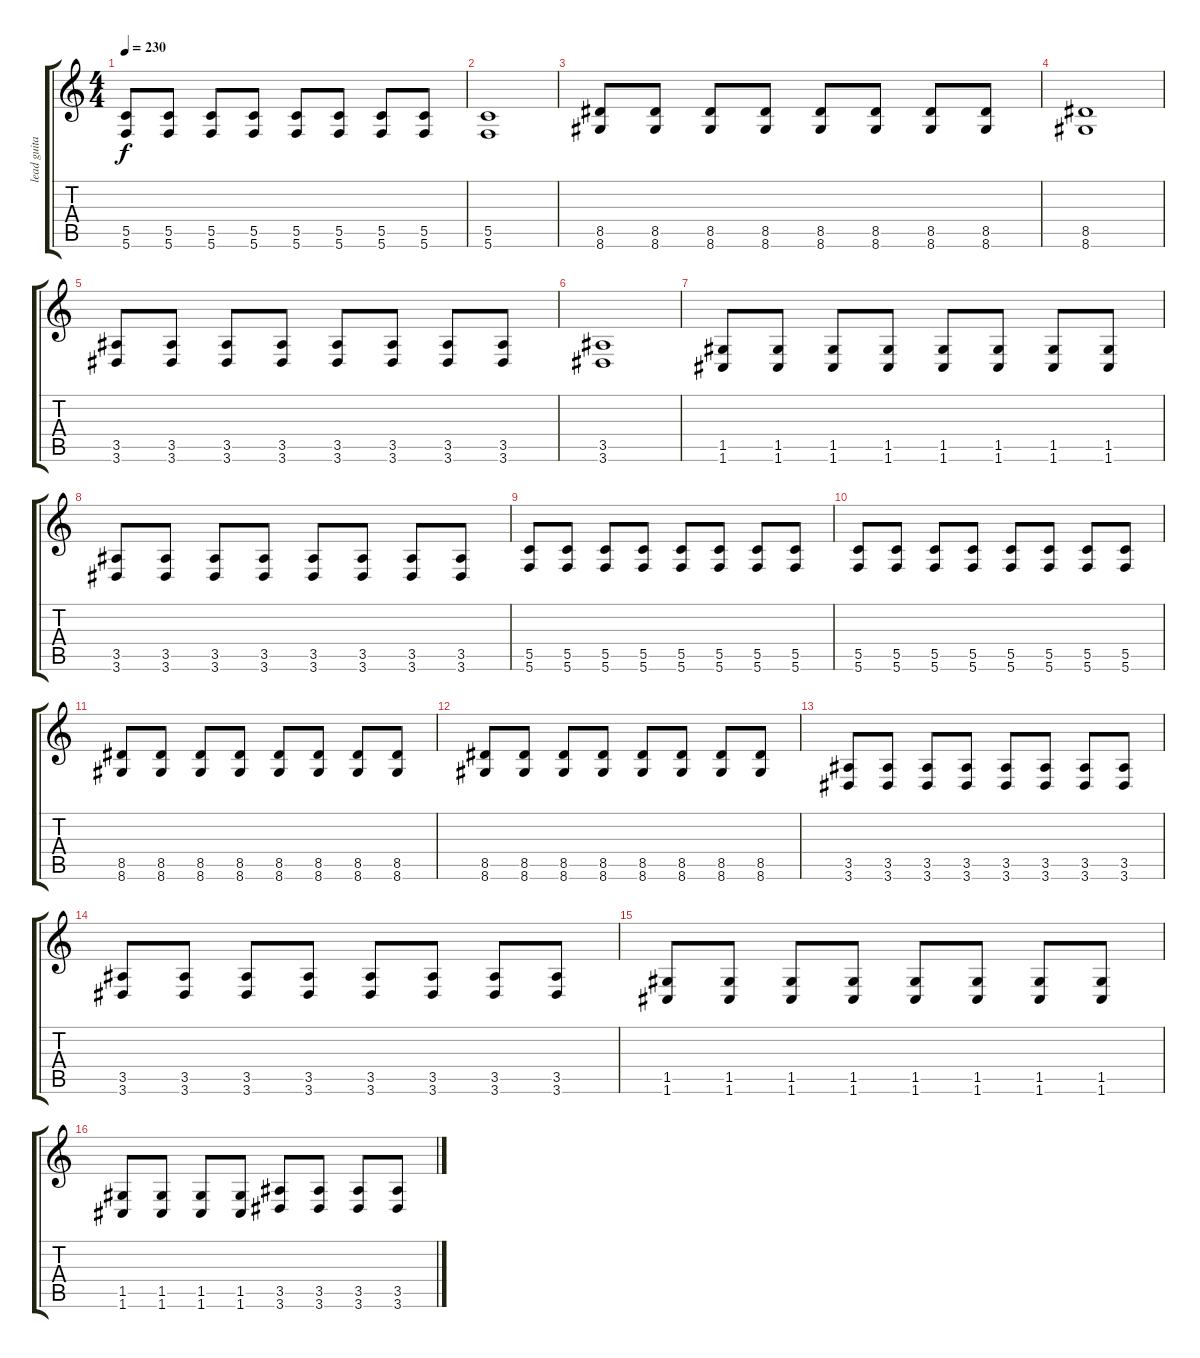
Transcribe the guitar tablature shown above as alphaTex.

\track ("lead guitar" "lead guita") {instrument distortionguitar}
\staff {score tabs}
\tuning (D4 A3 F3 C3 G2 C2) {hide}
\ts (4 4)
\tempo 230
\clef g2
\ks c
(5.5 5.6).8{dy f} (5.5 5.6).8 (5.5 5.6).8 (5.5 5.6).8 (5.5 5.6).8 (5.5 5.6).8 (5.5 5.6).8 (5.5 5.6).8 |
(5.5 5.6).1 |
(8.5 8.6).8 (8.5 8.6).8 (8.5 8.6).8 (8.5 8.6).8 (8.5 8.6).8 (8.5 8.6).8 (8.5 8.6).8 (8.5 8.6).8 |
(8.5 8.6).1 |
(3.5 3.6).8 (3.5 3.6).8 (3.5 3.6).8 (3.5 3.6).8 (3.5 3.6).8 (3.5 3.6).8 (3.5 3.6).8 (3.5 3.6).8 |
(3.5 3.6).1 |
(1.5 1.6).8 (1.5 1.6).8 (1.5 1.6).8 (1.5 1.6).8 (1.5 1.6).8 (1.5 1.6).8 (1.5 1.6).8 (1.5 1.6).8 |
(3.5 3.6).8 (3.5 3.6).8 (3.5 3.6).8 (3.5 3.6).8 (3.5 3.6).8 (3.5 3.6).8 (3.5 3.6).8 (3.5 3.6).8 |
(5.5 5.6).8 (5.5 5.6).8 (5.5 5.6).8 (5.5 5.6).8 (5.5 5.6).8 (5.5 5.6).8 (5.5 5.6).8 (5.5 5.6).8 |
(5.5 5.6).8 (5.5 5.6).8 (5.5 5.6).8 (5.5 5.6).8 (5.5 5.6).8 (5.5 5.6).8 (5.5 5.6).8 (5.5 5.6).8 |
(8.5 8.6).8 (8.5 8.6).8 (8.5 8.6).8 (8.5 8.6).8 (8.5 8.6).8 (8.5 8.6).8 (8.5 8.6).8 (8.5 8.6).8 |
(8.5 8.6).8 (8.5 8.6).8 (8.5 8.6).8 (8.5 8.6).8 (8.5 8.6).8 (8.5 8.6).8 (8.5 8.6).8 (8.5 8.6).8 |
(3.5 3.6).8 (3.5 3.6).8 (3.5 3.6).8 (3.5 3.6).8 (3.5 3.6).8 (3.5 3.6).8 (3.5 3.6).8 (3.5 3.6).8 |
(3.5 3.6).8 (3.5 3.6).8 (3.5 3.6).8 (3.5 3.6).8 (3.5 3.6).8 (3.5 3.6).8 (3.5 3.6).8 (3.5 3.6).8 |
(1.5 1.6).8 (1.5 1.6).8 (1.5 1.6).8 (1.5 1.6).8 (1.5 1.6).8 (1.5 1.6).8 (1.5 1.6).8 (1.5 1.6).8 |
(1.5 1.6).8 (1.5 1.6).8 (1.5 1.6).8 (1.5 1.6).8 (3.5 3.6).8 (3.5 3.6).8 (3.5 3.6).8 (3.5 3.6).8
